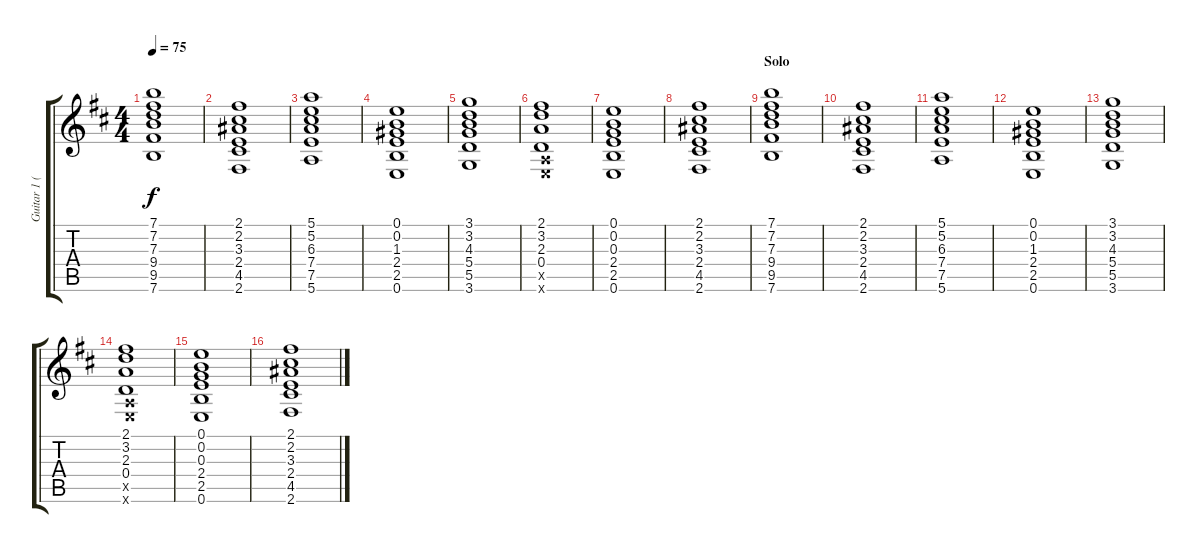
\track ("Guitar 1 (12-string)" "Guitar 1 (") {instrument acousticguitarsteel}
\staff {score tabs}
\tuning (E4 B3 G3 D3 A2 E2) {hide}
\ts (4 4)
\tempo 75
\clef g2
\ks bminor
(7.1 7.2 7.3 9.4 9.5 7.6).1{dy f} |
(2.1 2.2 3.3 2.4 4.5 2.6).1 |
(5.1 5.2 6.3 7.4 7.5 5.6).1 |
(0.1 0.2 1.3 2.4 2.5 0.6).1 |
(3.1 3.2 4.3 5.4 5.5 3.6).1 |
(2.1 3.2 2.3 0.4 0.5{x} 0.6{x}).1 |
(0.1 0.2 0.3 2.4 2.5 0.6).1 |
(2.1 2.2 3.3 2.4 4.5 2.6).1 |
\section ("" "Solo")
(7.1 7.2 7.3 9.4 9.5 7.6).1 |
(2.1 2.2 3.3 2.4 4.5 2.6).1 |
(5.1 5.2 6.3 7.4 7.5 5.6).1 |
(0.1 0.2 1.3 2.4 2.5 0.6).1 |
(3.1 3.2 4.3 5.4 5.5 3.6).1 |
(2.1 3.2 2.3 0.4 0.5{x} 0.6{x}).1 |
(0.1 0.2 0.3 2.4 2.5 0.6).1 |
(2.1 2.2 3.3 2.4 4.5 2.6).1
